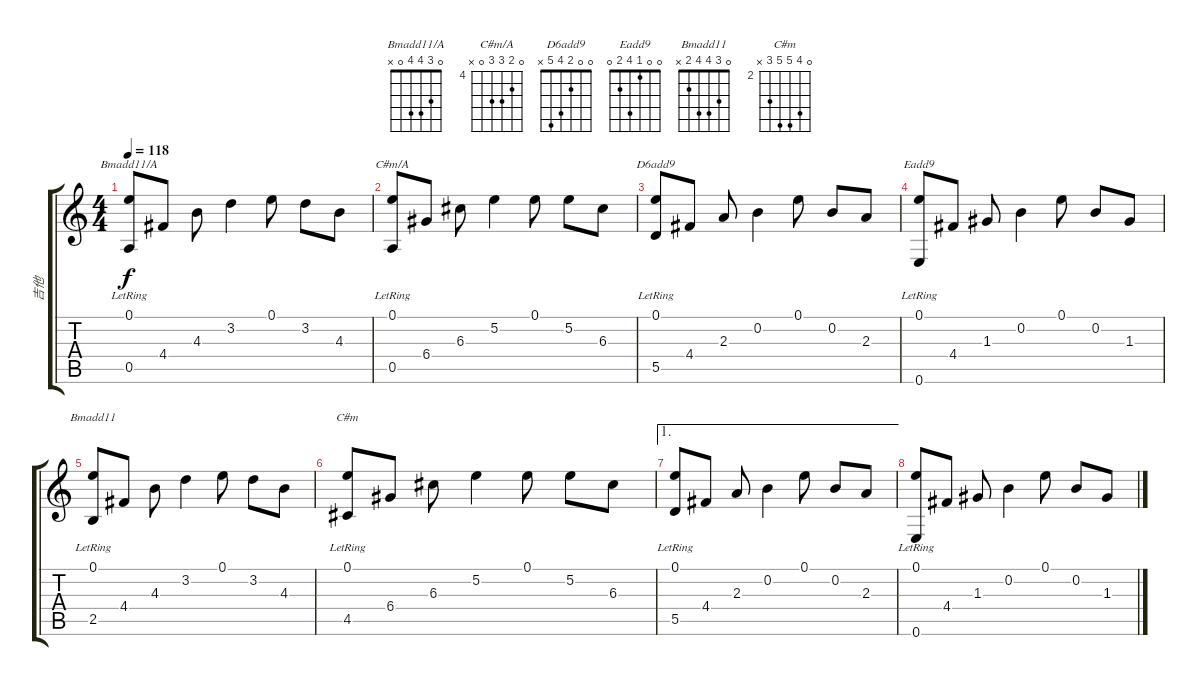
\track ("吉他" "吉他") {instrument acousticguitarsteel}
\staff {score tabs}
\tuning (E4 B3 G3 D3 A2 E2) {hide}
\chord ("Bmadd11/A" 0 3 4 4 0 x)
\chord ("C#m/A" 0 5 6 6 0 x) {firstfret 4}
\chord ("D6add9" 0 0 2 4 5 x)
\chord ("Eadd9" 0 0 1 4 2 0)
\chord ("Bmadd11" 0 3 4 4 2 x)
\chord ("C#m" 0 5 6 6 4 x) {firstfret 2}
\ts (4 4)
\tempo 118
\clef g2
\ks c
(0.1 0.5{lr}).8{ch "Bmadd11/A" dy f} 4.4.8 4.3.8 3.2.4 0.1.8 3.2.8 4.3.8 |
(0.1 0.5{lr}).8{ch "C#m/A"} 6.4.8 6.3.8 5.2.4 0.1.8 5.2.8 6.3.8 |
(0.1 5.5{lr}).8{ch "D6add9"} 4.4.8 2.3.8 0.2.4 0.1.8 0.2.8 2.3.8 |
(0.1 0.6{lr}).8{ch "Eadd9"} 4.4.8 1.3.8 0.2.4 0.1.8 0.2.8 1.3.8 |
(0.1 2.5{lr}).8{ch "Bmadd11"} 4.4.8 4.3.8 3.2.4 0.1.8 3.2.8 4.3.8 |
(0.1 4.5{lr}).8{ch "C#m"} 6.4.8 6.3.8 5.2.4 0.1.8 5.2.8 6.3.8 |
\ae 1
(0.1 5.5{lr}).8 4.4.8 2.3.8 0.2.4 0.1.8 0.2.8 2.3.8 |
(0.1 0.6{lr}).8 4.4.8 1.3.8 0.2.4 0.1.8 0.2.8 1.3.8
